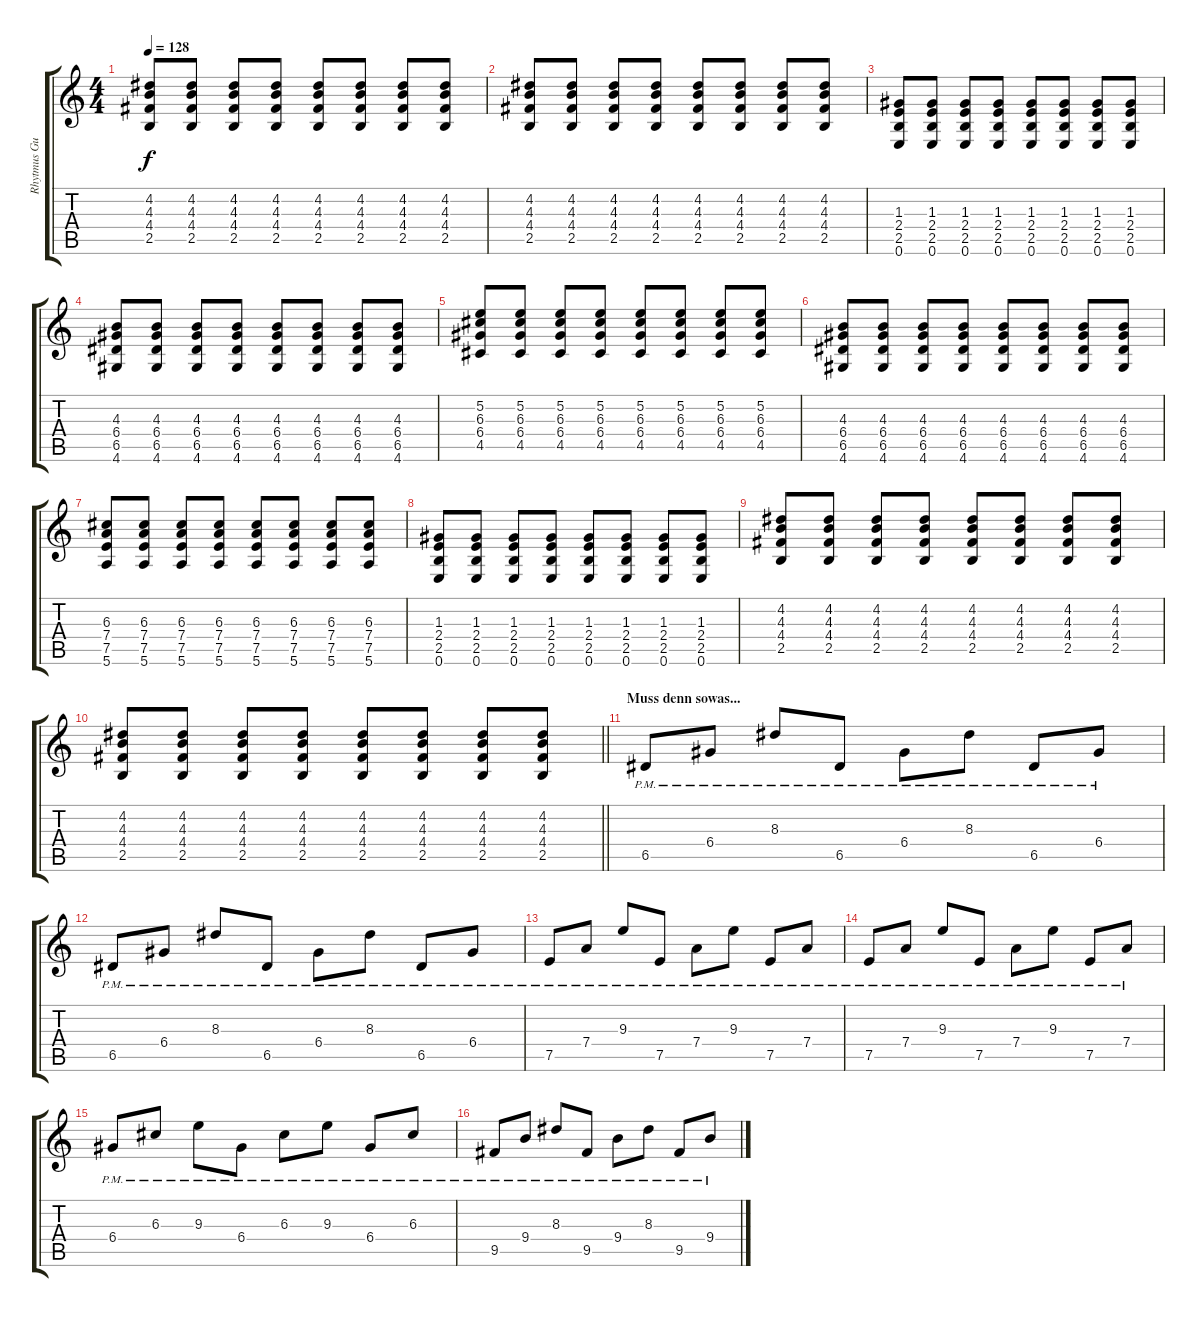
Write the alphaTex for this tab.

\track ("Rhytmus Guitar" "Rhytmus Gu") {instrument overdrivenguitar}
\staff {score tabs}
\tuning (E4 B3 G3 D3 A2 E2) {hide}
\ts (4 4)
\tempo 128
\clef g2
\ks c
(4.2 4.3 4.4 2.5).8{dy f} (4.2 4.3 4.4 2.5).8 (4.2 4.3 4.4 2.5).8 (4.2 4.3 4.4 2.5).8 (4.2 4.3 4.4 2.5).8 (4.2 4.3 4.4 2.5).8 (4.2 4.3 4.4 2.5).8 (4.2 4.3 4.4 2.5).8 |
(4.2 4.3 4.4 2.5).8 (4.2 4.3 4.4 2.5).8 (4.2 4.3 4.4 2.5).8 (4.2 4.3 4.4 2.5).8 (4.2 4.3 4.4 2.5).8 (4.2 4.3 4.4 2.5).8 (4.2 4.3 4.4 2.5).8 (4.2 4.3 4.4 2.5).8 |
(1.3 2.4 2.5 0.6).8 (1.3 2.4 2.5 0.6).8 (1.3 2.4 2.5 0.6).8 (1.3 2.4 2.5 0.6).8 (1.3 2.4 2.5 0.6).8 (1.3 2.4 2.5 0.6).8 (1.3 2.4 2.5 0.6).8 (1.3 2.4 2.5 0.6).8 |
(4.3 6.4 6.5 4.6).8 (4.3 6.4 6.5 4.6).8 (4.3 6.4 6.5 4.6).8 (4.3 6.4 6.5 4.6).8 (4.3 6.4 6.5 4.6).8 (4.3 6.4 6.5 4.6).8 (4.3 6.4 6.5 4.6).8 (4.3 6.4 6.5 4.6).8 |
(5.2 6.3 6.4 4.5).8 (5.2 6.3 6.4 4.5).8 (5.2 6.3 6.4 4.5).8 (5.2 6.3 6.4 4.5).8 (5.2 6.3 6.4 4.5).8 (5.2 6.3 6.4 4.5).8 (5.2 6.3 6.4 4.5).8 (5.2 6.3 6.4 4.5).8 |
(4.3 6.4 6.5 4.6).8 (4.3 6.4 6.5 4.6).8 (4.3 6.4 6.5 4.6).8 (4.3 6.4 6.5 4.6).8 (4.3 6.4 6.5 4.6).8 (4.3 6.4 6.5 4.6).8 (4.3 6.4 6.5 4.6).8 (4.3 6.4 6.5 4.6).8 |
(6.3 7.4 7.5 5.6).8 (6.3 7.4 7.5 5.6).8 (6.3 7.4 7.5 5.6).8 (6.3 7.4 7.5 5.6).8 (6.3 7.4 7.5 5.6).8 (6.3 7.4 7.5 5.6).8 (6.3 7.4 7.5 5.6).8 (6.3 7.4 7.5 5.6).8 |
(1.3 2.4 2.5 0.6).8 (1.3 2.4 2.5 0.6).8 (1.3 2.4 2.5 0.6).8 (1.3 2.4 2.5 0.6).8 (1.3 2.4 2.5 0.6).8 (1.3 2.4 2.5 0.6).8 (1.3 2.4 2.5 0.6).8 (1.3 2.4 2.5 0.6).8 |
(4.2 4.3 4.4 2.5).8 (4.2 4.3 4.4 2.5).8 (4.2 4.3 4.4 2.5).8 (4.2 4.3 4.4 2.5).8 (4.2 4.3 4.4 2.5).8 (4.2 4.3 4.4 2.5).8 (4.2 4.3 4.4 2.5).8 (4.2 4.3 4.4 2.5).8 |
\barLineRight lightlight
(4.2 4.3 4.4 2.5).8 (4.2 4.3 4.4 2.5).8 (4.2 4.3 4.4 2.5).8 (4.2 4.3 4.4 2.5).8 (4.2 4.3 4.4 2.5).8 (4.2 4.3 4.4 2.5).8 (4.2 4.3 4.4 2.5).8 (4.2 4.3 4.4 2.5).8 |
\section ("" "Muss denn sowas...")
6.5{pm}.8{volume 12} 6.4{pm}.8 8.3{pm}.8 6.5{pm}.8 6.4{pm}.8 8.3{pm}.8 6.5{pm}.8 6.4{pm}.8 |
6.5{pm}.8 6.4{pm}.8 8.3{pm}.8 6.5{pm}.8 6.4{pm}.8 8.3{pm}.8 6.5{pm}.8 6.4{pm}.8 |
7.5{pm}.8 7.4{pm}.8 9.3{pm}.8 7.5{pm}.8 7.4{pm}.8 9.3{pm}.8 7.5{pm}.8 7.4{pm}.8 |
7.5{pm}.8 7.4{pm}.8 9.3{pm}.8 7.5{pm}.8 7.4{pm}.8 9.3{pm}.8 7.5{pm}.8 7.4{pm}.8 |
6.4{pm}.8 6.3{pm}.8 9.3{pm}.8 6.4{pm}.8 6.3{pm}.8 9.3{pm}.8 6.4{pm}.8 6.3{pm}.8 |
9.5{pm}.8 9.4{pm}.8 8.3{pm}.8 9.5{pm}.8 9.4{pm}.8 8.3{pm}.8 9.5{pm}.8 9.4{pm}.8
